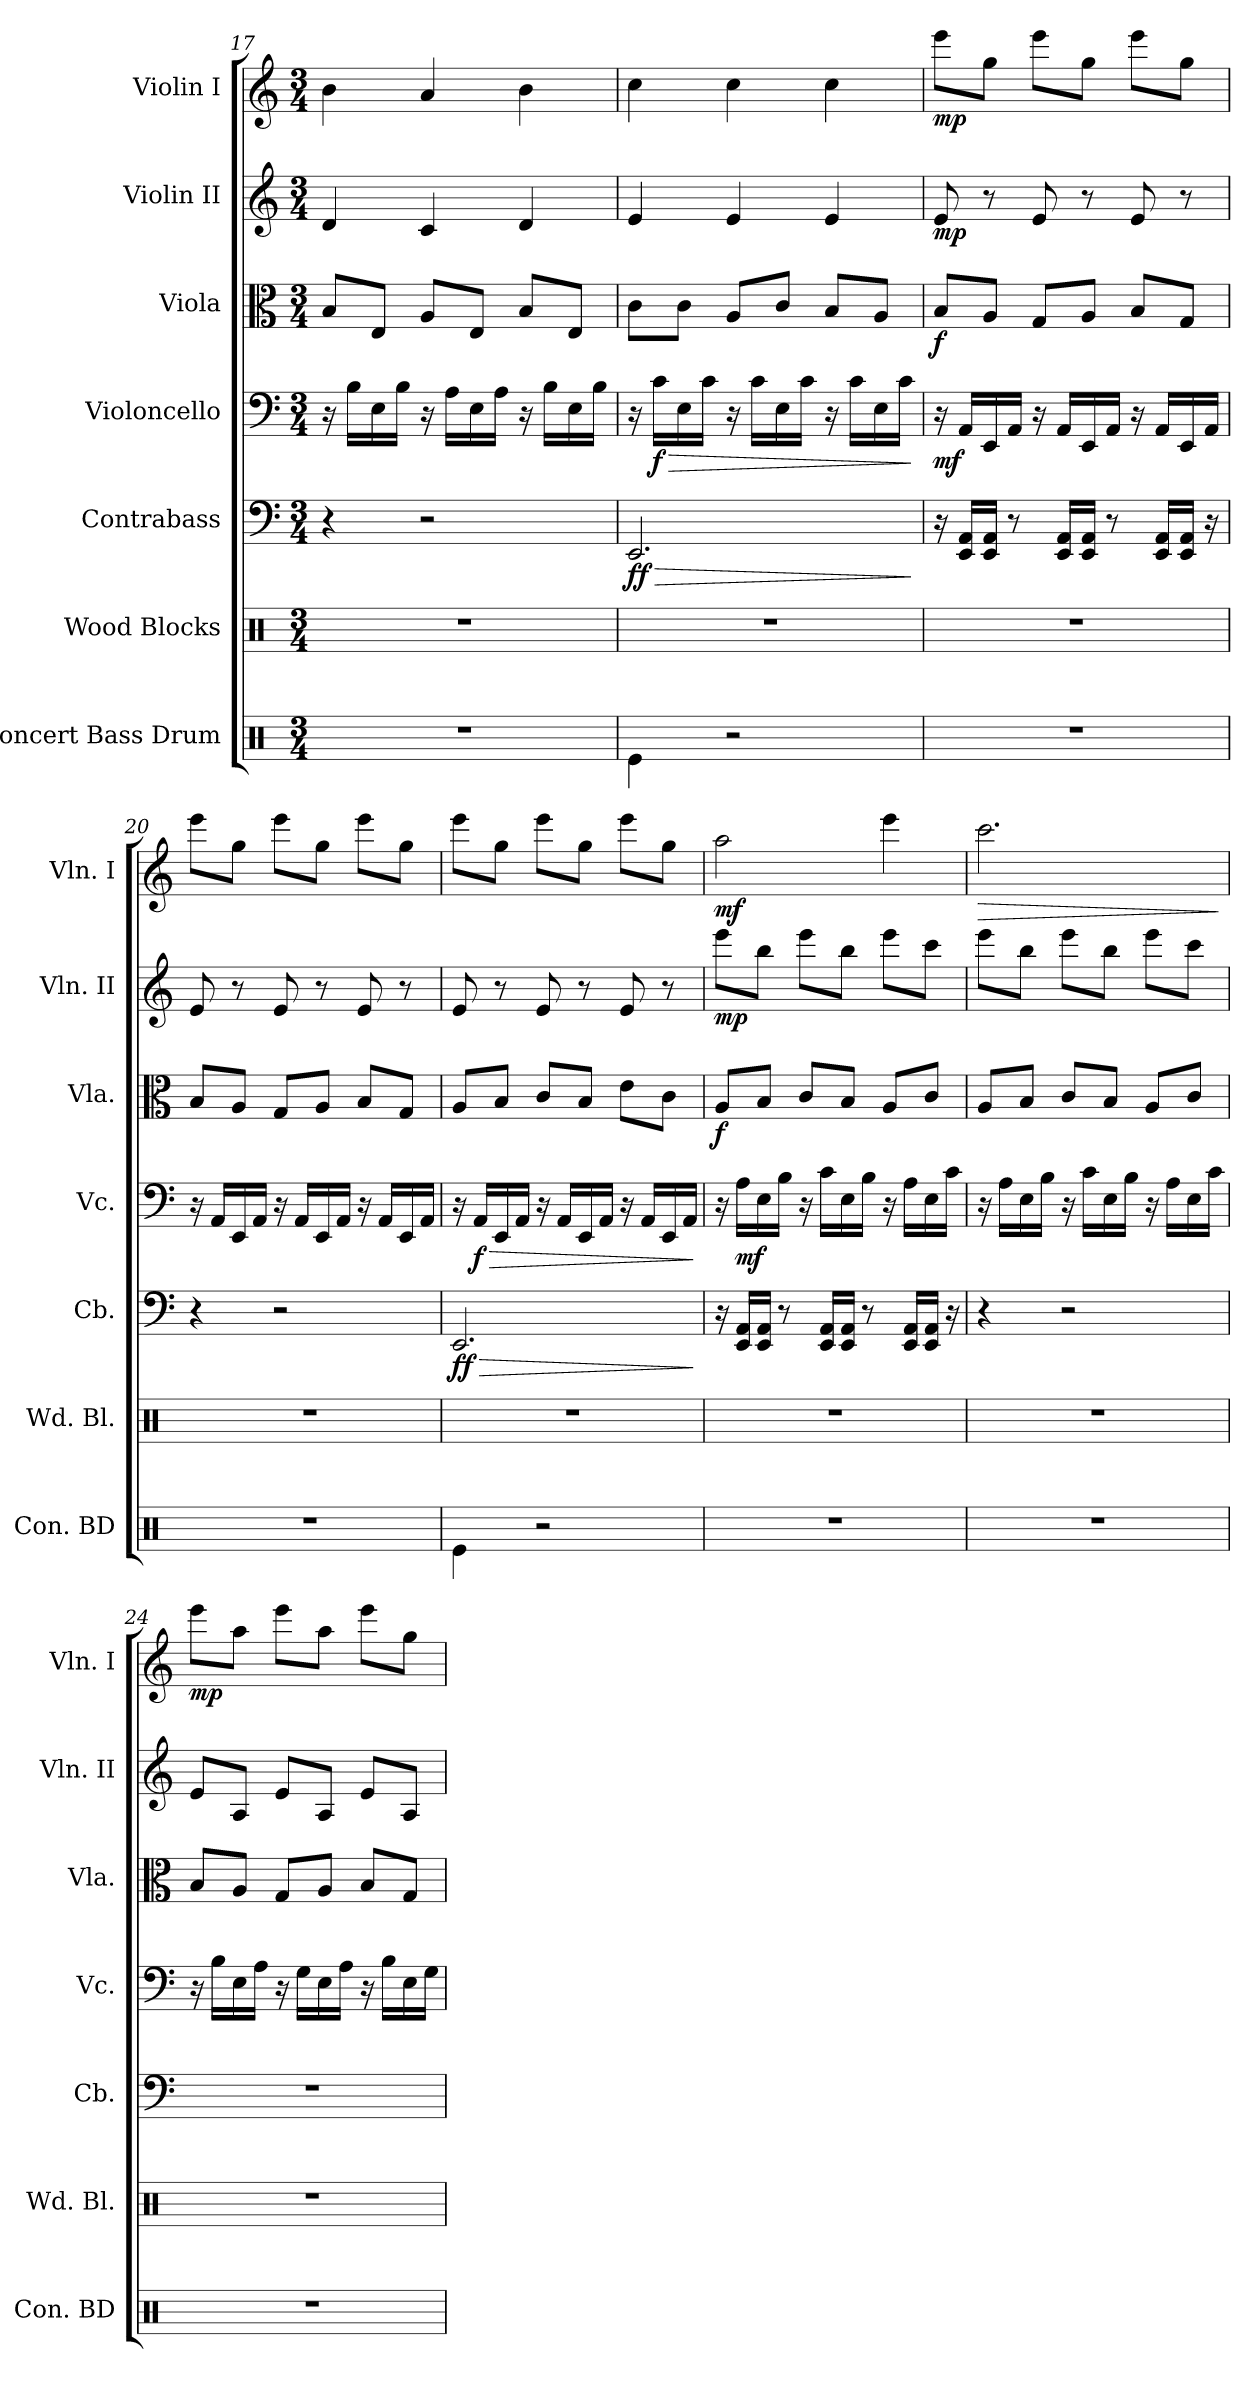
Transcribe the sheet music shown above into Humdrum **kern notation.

**kern	**kern	**kern	**dynam	**kern	**dynam	**kern	**dynam	**kern	**dynam	**kern	**dynam
*part7	*part6	*part5	*part5	*part4	*part4	*part3	*part3	*part2	*part2	*part1	*part1
*staff7	*staff6	*staff5	*staff5	*staff4	*staff4	*staff3	*staff3	*staff2	*staff2	*staff1	*staff1
*I"Concert Bass Drum	*I"Wood Blocks	*I"Contrabass	*	*I"Violoncello	*	*I"Viola	*	*I"Violin II	*	*I"Violin I	*
*I'Con. BD	*I'Wd. Bl.	*I'Cb.	*	*I'Vc.	*	*I'Vla.	*	*I'Vln. II	*	*I'Vln. I	*
*clefX	*clefX	*clefF4	*	*clefF4	*	*clefC3	*	*clefG2	*	*clefG2	*
*	*	*ITrd7c12	*	*	*	*	*	*	*	*	*
*k[]	*k[]	*k[]	*	*k[]	*	*k[]	*	*k[]	*	*k[]	*
*M3/4	*M3/4	*M3/4	*	*M3/4	*	*M3/4	*	*M3/4	*	*M3/4	*
=17	=17	=17	=17	=17	=17	=17	=17	=17	=17	=17	=17
2.r	2.r	4r	.	16r	.	8B/L	.	4d/	.	4b\	.
.	.	.	.	16B\LL	.	.	.	.	.	.	.
.	.	.	.	16E\	.	8E/J	.	.	.	.	.
.	.	.	.	16B\JJ	.	.	.	.	.	.	.
.	.	2r	.	16r	.	8A/L	.	4c/	.	4a/	.
.	.	.	.	16A\LL	.	.	.	.	.	.	.
.	.	.	.	16E\	.	8E/J	.	.	.	.	.
.	.	.	.	16A\JJ	.	.	.	.	.	.	.
.	.	.	.	16r	.	8B/L	.	4d/	.	4b\	.
.	.	.	.	16B\LL	.	.	.	.	.	.	.
.	.	.	.	16E\	.	8E/J	.	.	.	.	.
.	.	.	.	16B\JJ	.	.	.	.	.	.	.
=18	=18	=18	=18	=18	=18	=18	=18	=18	=18	=18	=18
!	!	!	!LO:HP:b	!	!	!	!	!	!	!	!
!	!	!	!LO:DY:n=1:b	!	!	!	!	!	!	!	!
4Re\	2.r	2.EEE/	> ff	16r	.	8c\L	.	4e/	.	4cc\	.
!	!	!	!	!	!LO:HP:b	!	!	!	!	!	!
!	!	!	!	!	!LO:DY:n=1:b	!	!	!	!	!	!
.	.	.	.	16c\LL	> f	.	.	.	.	.	.
.	.	.	.	16E\	.	8c\J	.	.	.	.	.
.	.	.	.	16c\JJ	.	.	.	.	.	.	.
2r	.	.	.	16r	.	8A/L	.	4e/	.	4cc\	.
.	.	.	.	16c\LL	.	.	.	.	.	.	.
.	.	.	.	16E\	.	8c/J	.	.	.	.	.
.	.	.	.	16c\JJ	.	.	.	.	.	.	.
.	.	.	.	16r	.	8B/L	.	4e/	.	4cc\	.
.	.	.	.	16c\LL	.	.	.	.	.	.	.
.	.	.	.	16E\	.	8A/J	.	.	.	.	.
.	.	.	.	16c\JJ	.	.	.	.	.	.	.
.	.	.	]	.	]	.	.	.	.	.	.
!!LO:PB:g=z
=19	=19	=19	=19	=19	=19	=19	=19	=19	=19	=19	=19
!	!	!	!	!	!LO:DY:b	!	!LO:DY:b	!	!LO:DY:b	!	!LO:DY:b
2.r	2.r	16r	.	16r	mf	8B/L	f	8e/	mp	8eee\L	mp
.	.	16EEE/ 16AAA/LL	.	16AA/LL	.	.	.	.	.	.	.
.	.	16EEE/ 16AAA/JJ	.	16EE/	.	8A/J	.	8r	.	8gg\J	.
.	.	8r	.	16AA/JJ	.	.	.	.	.	.	.
.	.	.	.	16r	.	8G/L	.	8e/	.	8eee\L	.
.	.	16EEE/ 16AAA/LL	.	16AA/LL	.	.	.	.	.	.	.
.	.	16EEE/ 16AAA/JJ	.	16EE/	.	8A/J	.	8r	.	8gg\J	.
.	.	8r	.	16AA/JJ	.	.	.	.	.	.	.
.	.	.	.	16r	.	8B/L	.	8e/	.	8eee\L	.
.	.	16EEE/ 16AAA/LL	.	16AA/LL	.	.	.	.	.	.	.
.	.	16EEE/ 16AAA/JJ	.	16EE/	.	8G/J	.	8r	.	8gg\J	.
.	.	16r	.	16AA/JJ	.	.	.	.	.	.	.
=20	=20	=20	=20	=20	=20	=20	=20	=20	=20	=20	=20
2.r	2.r	4r	.	16r	.	8B/L	.	8e/	.	8eee\L	.
.	.	.	.	16AA/LL	.	.	.	.	.	.	.
.	.	.	.	16EE/	.	8A/J	.	8r	.	8gg\J	.
.	.	.	.	16AA/JJ	.	.	.	.	.	.	.
.	.	2r	.	16r	.	8G/L	.	8e/	.	8eee\L	.
.	.	.	.	16AA/LL	.	.	.	.	.	.	.
.	.	.	.	16EE/	.	8A/J	.	8r	.	8gg\J	.
.	.	.	.	16AA/JJ	.	.	.	.	.	.	.
.	.	.	.	16r	.	8B/L	.	8e/	.	8eee\L	.
.	.	.	.	16AA/LL	.	.	.	.	.	.	.
.	.	.	.	16EE/	.	8G/J	.	8r	.	8gg\J	.
.	.	.	.	16AA/JJ	.	.	.	.	.	.	.
=21	=21	=21	=21	=21	=21	=21	=21	=21	=21	=21	=21
!	!	!	!LO:HP:b	!	!	!	!	!	!	!	!
!	!	!	!LO:DY:n=1:b	!	!	!	!	!	!	!	!
4Re\	2.r	2.EEE/	> ff	16r	.	8A/L	.	8e/	.	8eee\L	.
!	!	!	!	!	!LO:HP:b	!	!	!	!	!	!
!	!	!	!	!	!LO:DY:n=1:b	!	!	!	!	!	!
.	.	.	.	16AA/LL	> f	.	.	.	.	.	.
.	.	.	.	16EE/	.	8B/J	.	8r	.	8gg\J	.
.	.	.	.	16AA/JJ	.	.	.	.	.	.	.
2r	.	.	.	16r	.	8c/L	.	8e/	.	8eee\L	.
.	.	.	.	16AA/LL	.	.	.	.	.	.	.
.	.	.	.	16EE/	.	8B/J	.	8r	.	8gg\J	.
.	.	.	.	16AA/JJ	.	.	.	.	.	.	.
.	.	.	.	16r	.	8e\L	.	8e/	.	8eee\L	.
.	.	.	.	16AA/LL	.	.	.	.	.	.	.
.	.	.	.	16EE/	.	8c\J	.	8r	.	8gg\J	.
.	.	.	.	16AA/JJ	.	.	.	.	.	.	.
.	.	.	]	.	]	.	.	.	.	.	.
!!LO:LB:g=z
=22	=22	=22	=22	=22	=22	=22	=22	=22	=22	=22	=22
!	!	!	!	!	!	!	!LO:DY:b	!	!LO:DY:b	!	!LO:DY:b
2.r	2.r	16r	.	16r	.	8A/L	f	8eee\L	mp	2aa\	mf
!	!	!	!	!	!LO:DY:b	!	!	!	!	!	!
.	.	16EEE/ 16AAA/LL	.	16A\LL	mf	.	.	.	.	.	.
.	.	16EEE/ 16AAA/JJ	.	16E\	.	8B/J	.	8bb\J	.	.	.
.	.	8r	.	16B\JJ	.	.	.	.	.	.	.
.	.	.	.	16r	.	8c/L	.	8eee\L	.	.	.
.	.	16EEE/ 16AAA/LL	.	16c\LL	.	.	.	.	.	.	.
.	.	16EEE/ 16AAA/JJ	.	16E\	.	8B/J	.	8bb\J	.	.	.
.	.	8r	.	16B\JJ	.	.	.	.	.	.	.
.	.	.	.	16r	.	8A/L	.	8eee\L	.	4eee\	.
.	.	16EEE/ 16AAA/LL	.	16A\LL	.	.	.	.	.	.	.
.	.	16EEE/ 16AAA/JJ	.	16E\	.	8c/J	.	8ccc\J	.	.	.
.	.	16r	.	16c\JJ	.	.	.	.	.	.	.
=23	=23	=23	=23	=23	=23	=23	=23	=23	=23	=23	=23
!	!	!	!	!	!	!	!	!	!	!	!LO:HP:b
2.r	2.r	4r	.	16r	.	8A/L	.	8eee\L	.	2.ccc\	>
.	.	.	.	16A\LL	.	.	.	.	.	.	.
.	.	.	.	16E\	.	8B/J	.	8bb\J	.	.	.
.	.	.	.	16B\JJ	.	.	.	.	.	.	.
.	.	2r	.	16r	.	8c/L	.	8eee\L	.	.	.
.	.	.	.	16c\LL	.	.	.	.	.	.	.
.	.	.	.	16E\	.	8B/J	.	8bb\J	.	.	.
.	.	.	.	16B\JJ	.	.	.	.	.	.	.
.	.	.	.	16r	.	8A/L	.	8eee\L	.	.	.
.	.	.	.	16A\LL	.	.	.	.	.	.	.
.	.	.	.	16E\	.	8c/J	.	8ccc\J	.	.	.
.	.	.	.	16c\JJ	.	.	.	.	.	.	.
.	.	.	.	.	.	.	.	.	.	.	]
=24	=24	=24	=24	=24	=24	=24	=24	=24	=24	=24	=24
!	!	!	!	!	!	!	!	!	!	!	!LO:DY:b
2.r	2.r	2.r	.	16r	.	8B/L	.	8e/L	.	8eee\L	mp
.	.	.	.	16B\LL	.	.	.	.	.	.	.
.	.	.	.	16E\	.	8A/J	.	8A/J	.	8aa\J	.
.	.	.	.	16A\JJ	.	.	.	.	.	.	.
.	.	.	.	16r	.	8G/L	.	8e/L	.	8eee\L	.
.	.	.	.	16G\LL	.	.	.	.	.	.	.
.	.	.	.	16E\	.	8A/J	.	8A/J	.	8aa\J	.
.	.	.	.	16A\JJ	.	.	.	.	.	.	.
.	.	.	.	16r	.	8B/L	.	8e/L	.	8eee\L	.
.	.	.	.	16B\LL	.	.	.	.	.	.	.
.	.	.	.	16E\	.	8G/J	.	8A/J	.	8gg\J	.
.	.	.	.	16G\JJ	.	.	.	.	.	.	.
=	=	=	=	=	=	=	=	=	=	=	=
*-	*-	*-	*-	*-	*-	*-	*-	*-	*-	*-	*-
